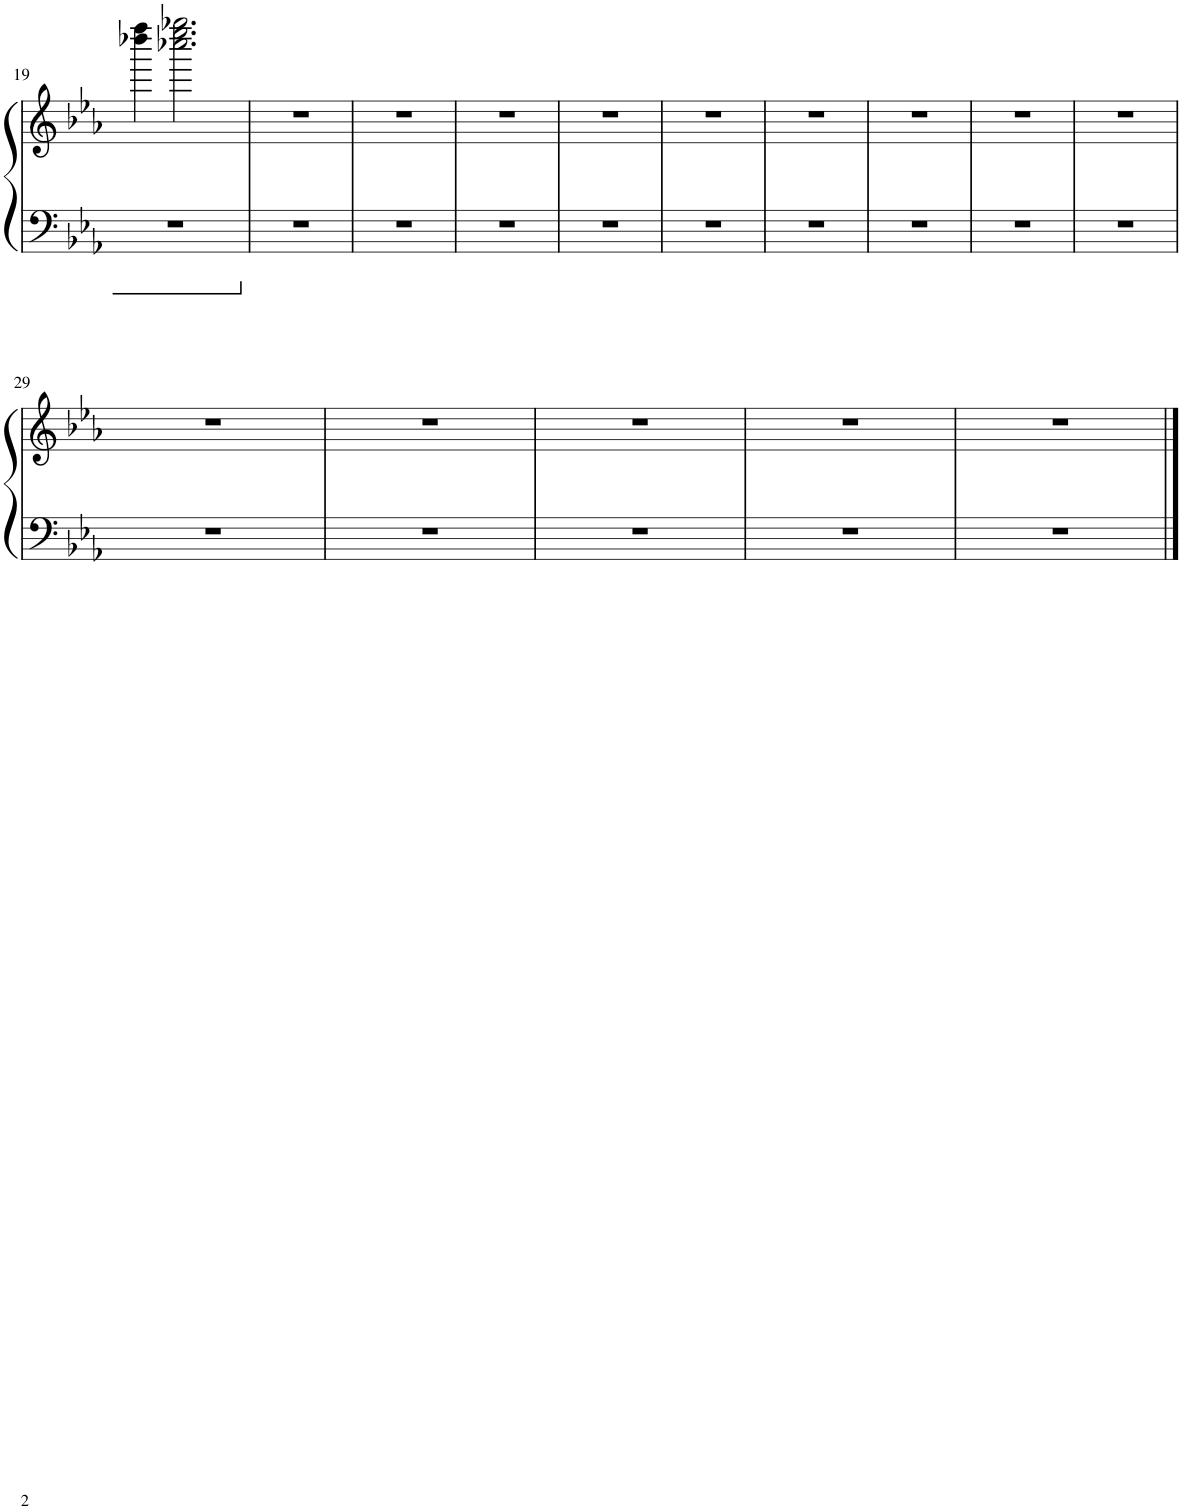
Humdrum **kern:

**kern	**kern
*part1	*part1
*staff2	*staff1
*I"Piano	*
*I'Pno.	*
!!LO:PB:g=z
*clefF4	*clefG2
*k[b-e-a-]	*k[b-e-a-]
*M4/4	*M4/4
=19	=19
1r	4dddd-X\ 4ffff\
.	2.cccc-X\ 2.eeee-\ 2.gggg-X\
=20	=20
1r	1r
=21	=21
1r	1r
=22	=22
1r	1r
=23	=23
1r	1r
=24	=24
1r	1r
=25	=25
1r	1r
=26	=26
1r	1r
=27	=27
1r	1r
=28	=28
1r	1r
!!LO:LB:g=z
=29	=29
1r	1r
=30	=30
1r	1r
=31	=31
1r	1r
=32	=32
1r	1r
=33	=33
1r	1r
==	==
*-	*-
